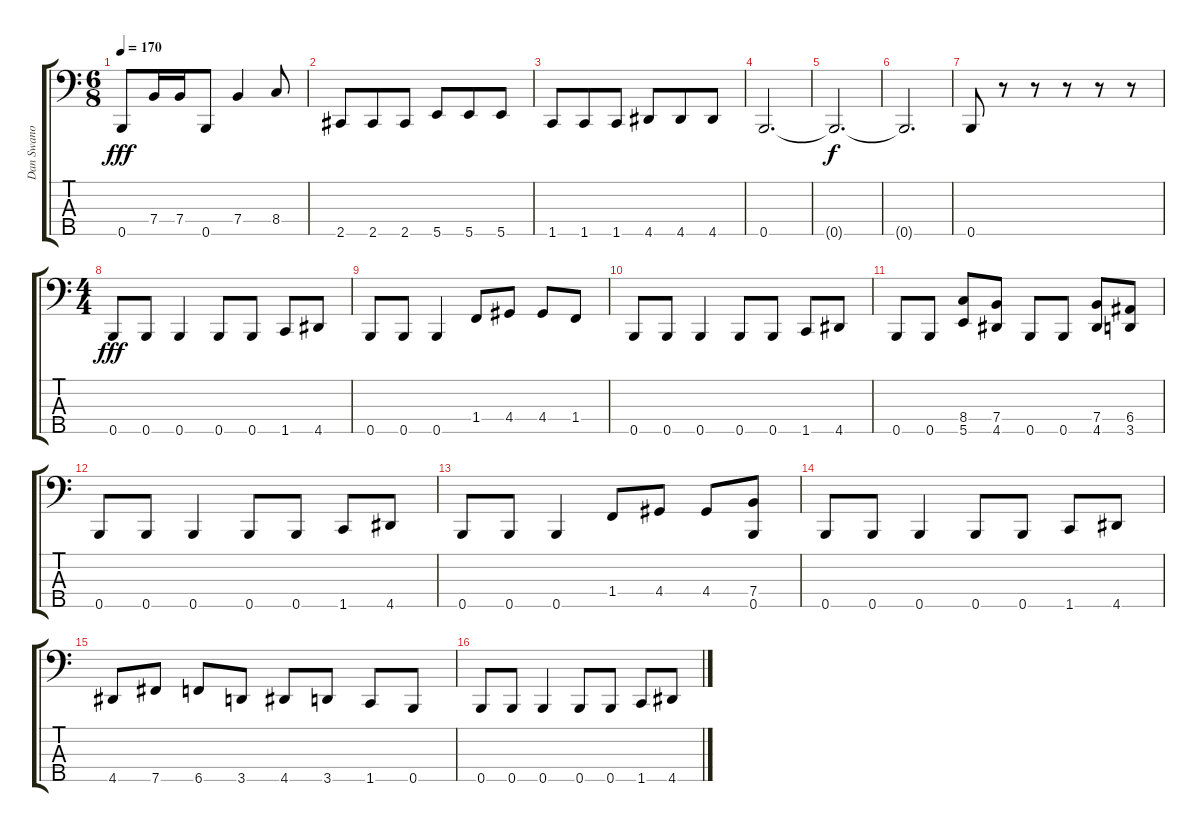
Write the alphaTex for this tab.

\track ("Dan Swano" "Dan Swano") {instrument electricbassfinger}
\staff {score tabs}
\tuning (G2 D2 A1 E1 B0) {hide}
\ts (6 8)
\tempo 170
\clef f4
\ks c
0.5.8{dy fff} 7.4.16 7.4.16 0.5.8 7.4.4 8.4.8 |
2.5.8 2.5.8 2.5.8 5.5.8 5.5.8 5.5.8 |
1.5.8 1.5.8 1.5.8 4.5.8 4.5.8 4.5.8 |
0.5.2{d} |
0.5{t}.2{d dy f} |
0.5{t}.2{d} |
0.5.8 r.8 r.8 r.8 r.8 r.8 |
\ts (4 4)
0.5.8{dy fff} 0.5.8 0.5.4 0.5.8 0.5.8 1.5.8 4.5.8 |
0.5.8 0.5.8 0.5.4 1.4.8 4.4.8 4.4.8 1.4.8 |
0.5.8 0.5.8 0.5.4 0.5.8 0.5.8 1.5.8 4.5.8 |
0.5.8 0.5.8 (8.4 5.5).8 (7.4 4.5).8 0.5.8 0.5.8 (7.4 4.5).8 (6.4 3.5).8 |
0.5.8 0.5.8 0.5.4 0.5.8 0.5.8 1.5.8 4.5.8 |
0.5.8 0.5.8 0.5.4 1.4.8 4.4.8 4.4.8 (7.4 0.5).8 |
0.5.8 0.5.8 0.5.4 0.5.8 0.5.8 1.5.8 4.5.8 |
4.5.8 7.5.8 6.5.8 3.5.8 4.5.8 3.5.8 1.5.8 0.5.8 |
0.5.8 0.5.8 0.5.4 0.5.8 0.5.8 1.5.8 4.5.8
